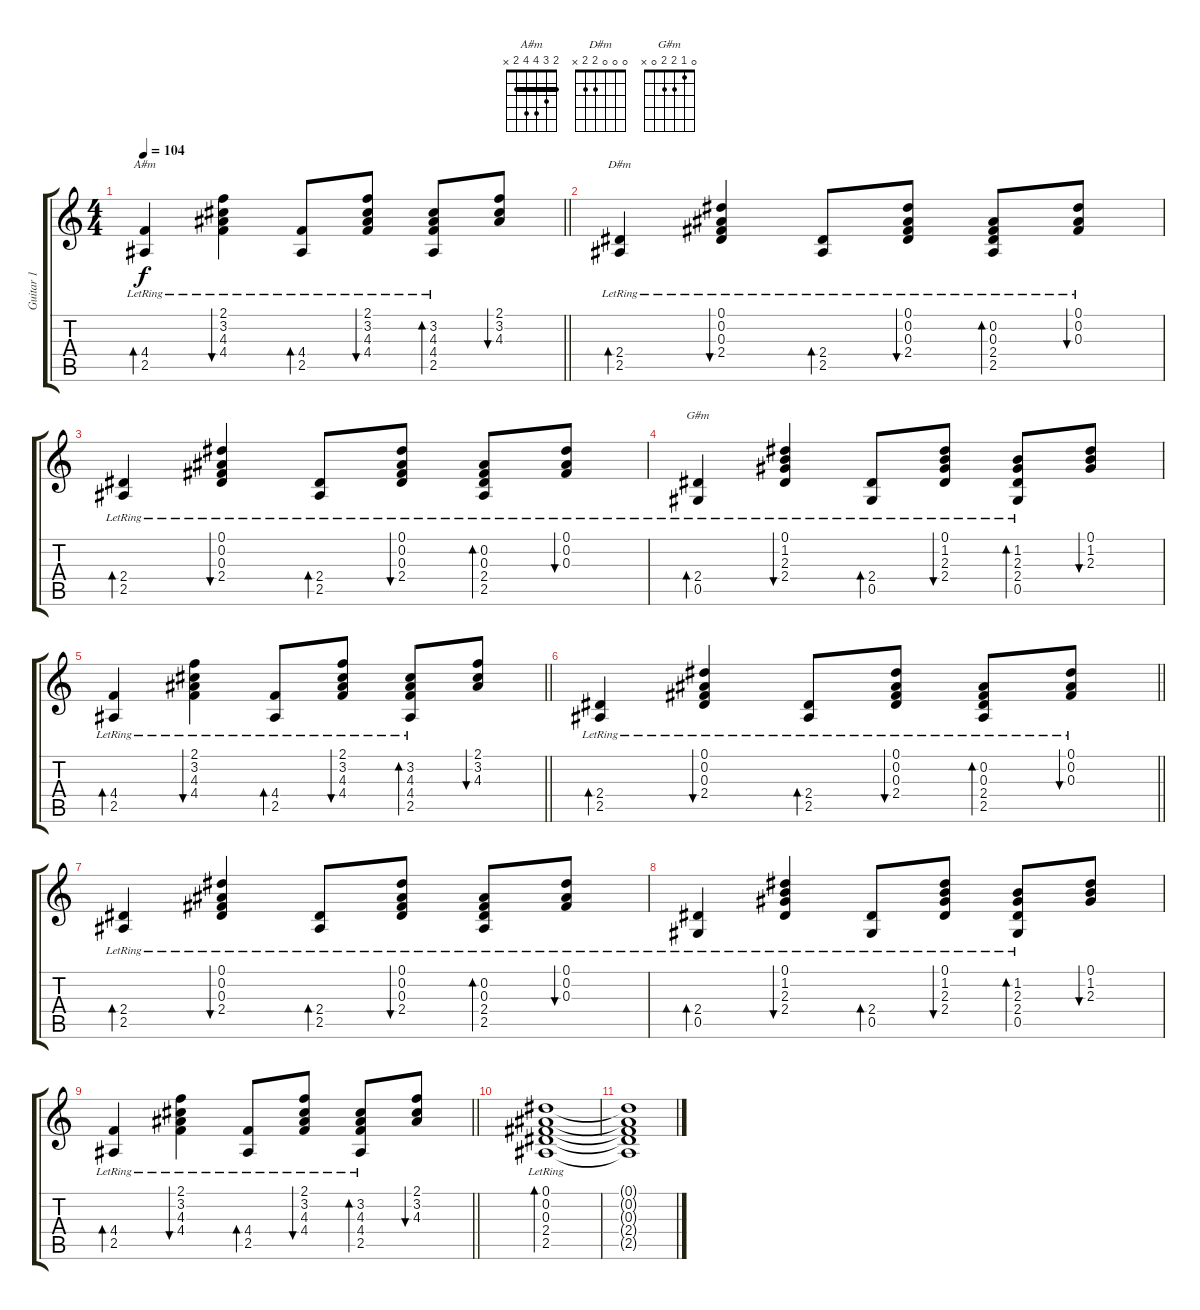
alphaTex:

\track ("Guitar 1" "Guitar 1") {instrument acousticguitarsteel}
\staff {score tabs}
\tuning (Eb4 Bb3 Gb3 Db3 Ab2 Eb2) {hide}
\chord ("A#m" 2 3 4 4 2 x) {barre 2}
\chord ("D#m" 0 0 0 2 2 x)
\chord ("G#m" 0 1 2 2 0 x)
\ts (4 4)
\tempo 104
\clef g2
\barLineRight lightlight
\ks c
(4.4{lr} 2.5{lr}).4{bd 60 ch "A#m" dy f} (2.1{lr} 3.2{lr} 4.3{lr} 4.4{lr}).4{bu 60} (4.4{lr} 2.5{lr}).8{bd 60} (2.1{lr} 3.2{lr} 4.3{lr} 4.4{lr}).8{bu 60} (3.2 4.3{lr} 4.4{lr} 2.5{lr}).8{bd 60} (2.1 3.2 4.3).8{bu 60} |
\section ("" "")
(2.4{lr} 2.5{lr}).4{bd 60 ch "D#m"} (0.1{lr} 0.2{lr} 0.3{lr} 2.4{lr}).4{bu 60} (2.4{lr} 2.5{lr}).8{bd 60} (0.1{lr} 0.2{lr} 0.3{lr} 2.4{lr}).8{bu 60} (0.2 0.3{lr} 2.4{lr} 2.5{lr}).8{bd 60} (0.1{lr} 0.2{lr} 0.3{lr}).8{bu 60} |
(2.4{lr} 2.5{lr}).4{bd 60} (0.1{lr} 0.2{lr} 0.3{lr} 2.4{lr}).4{bu 60} (2.4{lr} 2.5{lr}).8{bd 60} (0.1{lr} 0.2{lr} 0.3{lr} 2.4{lr}).8{bu 60} (0.2 0.3{lr} 2.4{lr} 2.5{lr}).8{bd 60} (0.1{lr} 0.2 0.3).8{bu 60} |
(2.4{lr} 0.5{lr}).4{bd 60 ch "G#m"} (0.1{lr} 1.2{lr} 2.3{lr} 2.4{lr}).4{bu 60} (2.4{lr} 0.5{lr}).8{bd 60} (0.1{lr} 1.2{lr} 2.3{lr} 2.4{lr}).8{bu 60} (1.2 2.3{lr} 2.4{lr} 0.5{lr}).8{bd 60} (0.1 1.2 2.3).8{bu 60} |
\barLineRight lightlight
(4.4{lr} 2.5{lr}).4{bd 60} (2.1{lr} 3.2{lr} 4.3{lr} 4.4{lr}).4{bu 60} (4.4{lr} 2.5{lr}).8{bd 60} (2.1{lr} 3.2{lr} 4.3{lr} 4.4{lr}).8{bu 60} (3.2 4.3{lr} 4.4{lr} 2.5{lr}).8{bd 60} (2.1 3.2 4.3).8{bu 60} |
\barLineRight lightlight
(2.4{lr} 2.5{lr}).4{bd 60} (0.1{lr} 0.2{lr} 0.3{lr} 2.4{lr}).4{bu 60} (2.4{lr} 2.5{lr}).8{bd 60} (0.1{lr} 0.2{lr} 0.3{lr} 2.4{lr}).8{bu 60} (0.2 0.3{lr} 2.4{lr} 2.5{lr}).8{bd 60} (0.1{lr} 0.2{lr} 0.3{lr}).8{bu 60} |
\section ("" "")
(2.4{lr} 2.5{lr}).4{bd 60} (0.1{lr} 0.2{lr} 0.3{lr} 2.4{lr}).4{bu 60} (2.4{lr} 2.5{lr}).8{bd 60} (0.1{lr} 0.2{lr} 0.3{lr} 2.4{lr}).8{bu 60} (0.2 0.3{lr} 2.4{lr} 2.5{lr}).8{bd 60} (0.1{lr} 0.2 0.3).8{bu 60} |
(2.4{lr} 0.5{lr}).4{bd 60} (0.1{lr} 1.2{lr} 2.3{lr} 2.4{lr}).4{bu 60} (2.4{lr} 0.5{lr}).8{bd 60} (0.1{lr} 1.2{lr} 2.3{lr} 2.4{lr}).8{bu 60} (1.2 2.3{lr} 2.4{lr} 0.5{lr}).8{bd 60} (0.1 1.2 2.3).8{bu 60} |
\barLineRight lightlight
(4.4{lr} 2.5{lr}).4{bd 60} (2.1{lr} 3.2{lr} 4.3{lr} 4.4{lr}).4{bu 60} (4.4{lr} 2.5{lr}).8{bd 60} (2.1{lr} 3.2{lr} 4.3{lr} 4.4{lr}).8{bu 60} (3.2 4.3{lr} 4.4{lr} 2.5{lr}).8{bd 60} (2.1 3.2 4.3).8{bu 60} |
\section ("" "")
(0.1 0.2 0.3 2.4{lr} 2.5{lr}).1{bd 60} |
(0.1{t} 0.2{t} 0.3{t} 2.4{t} 2.5{t}).1
